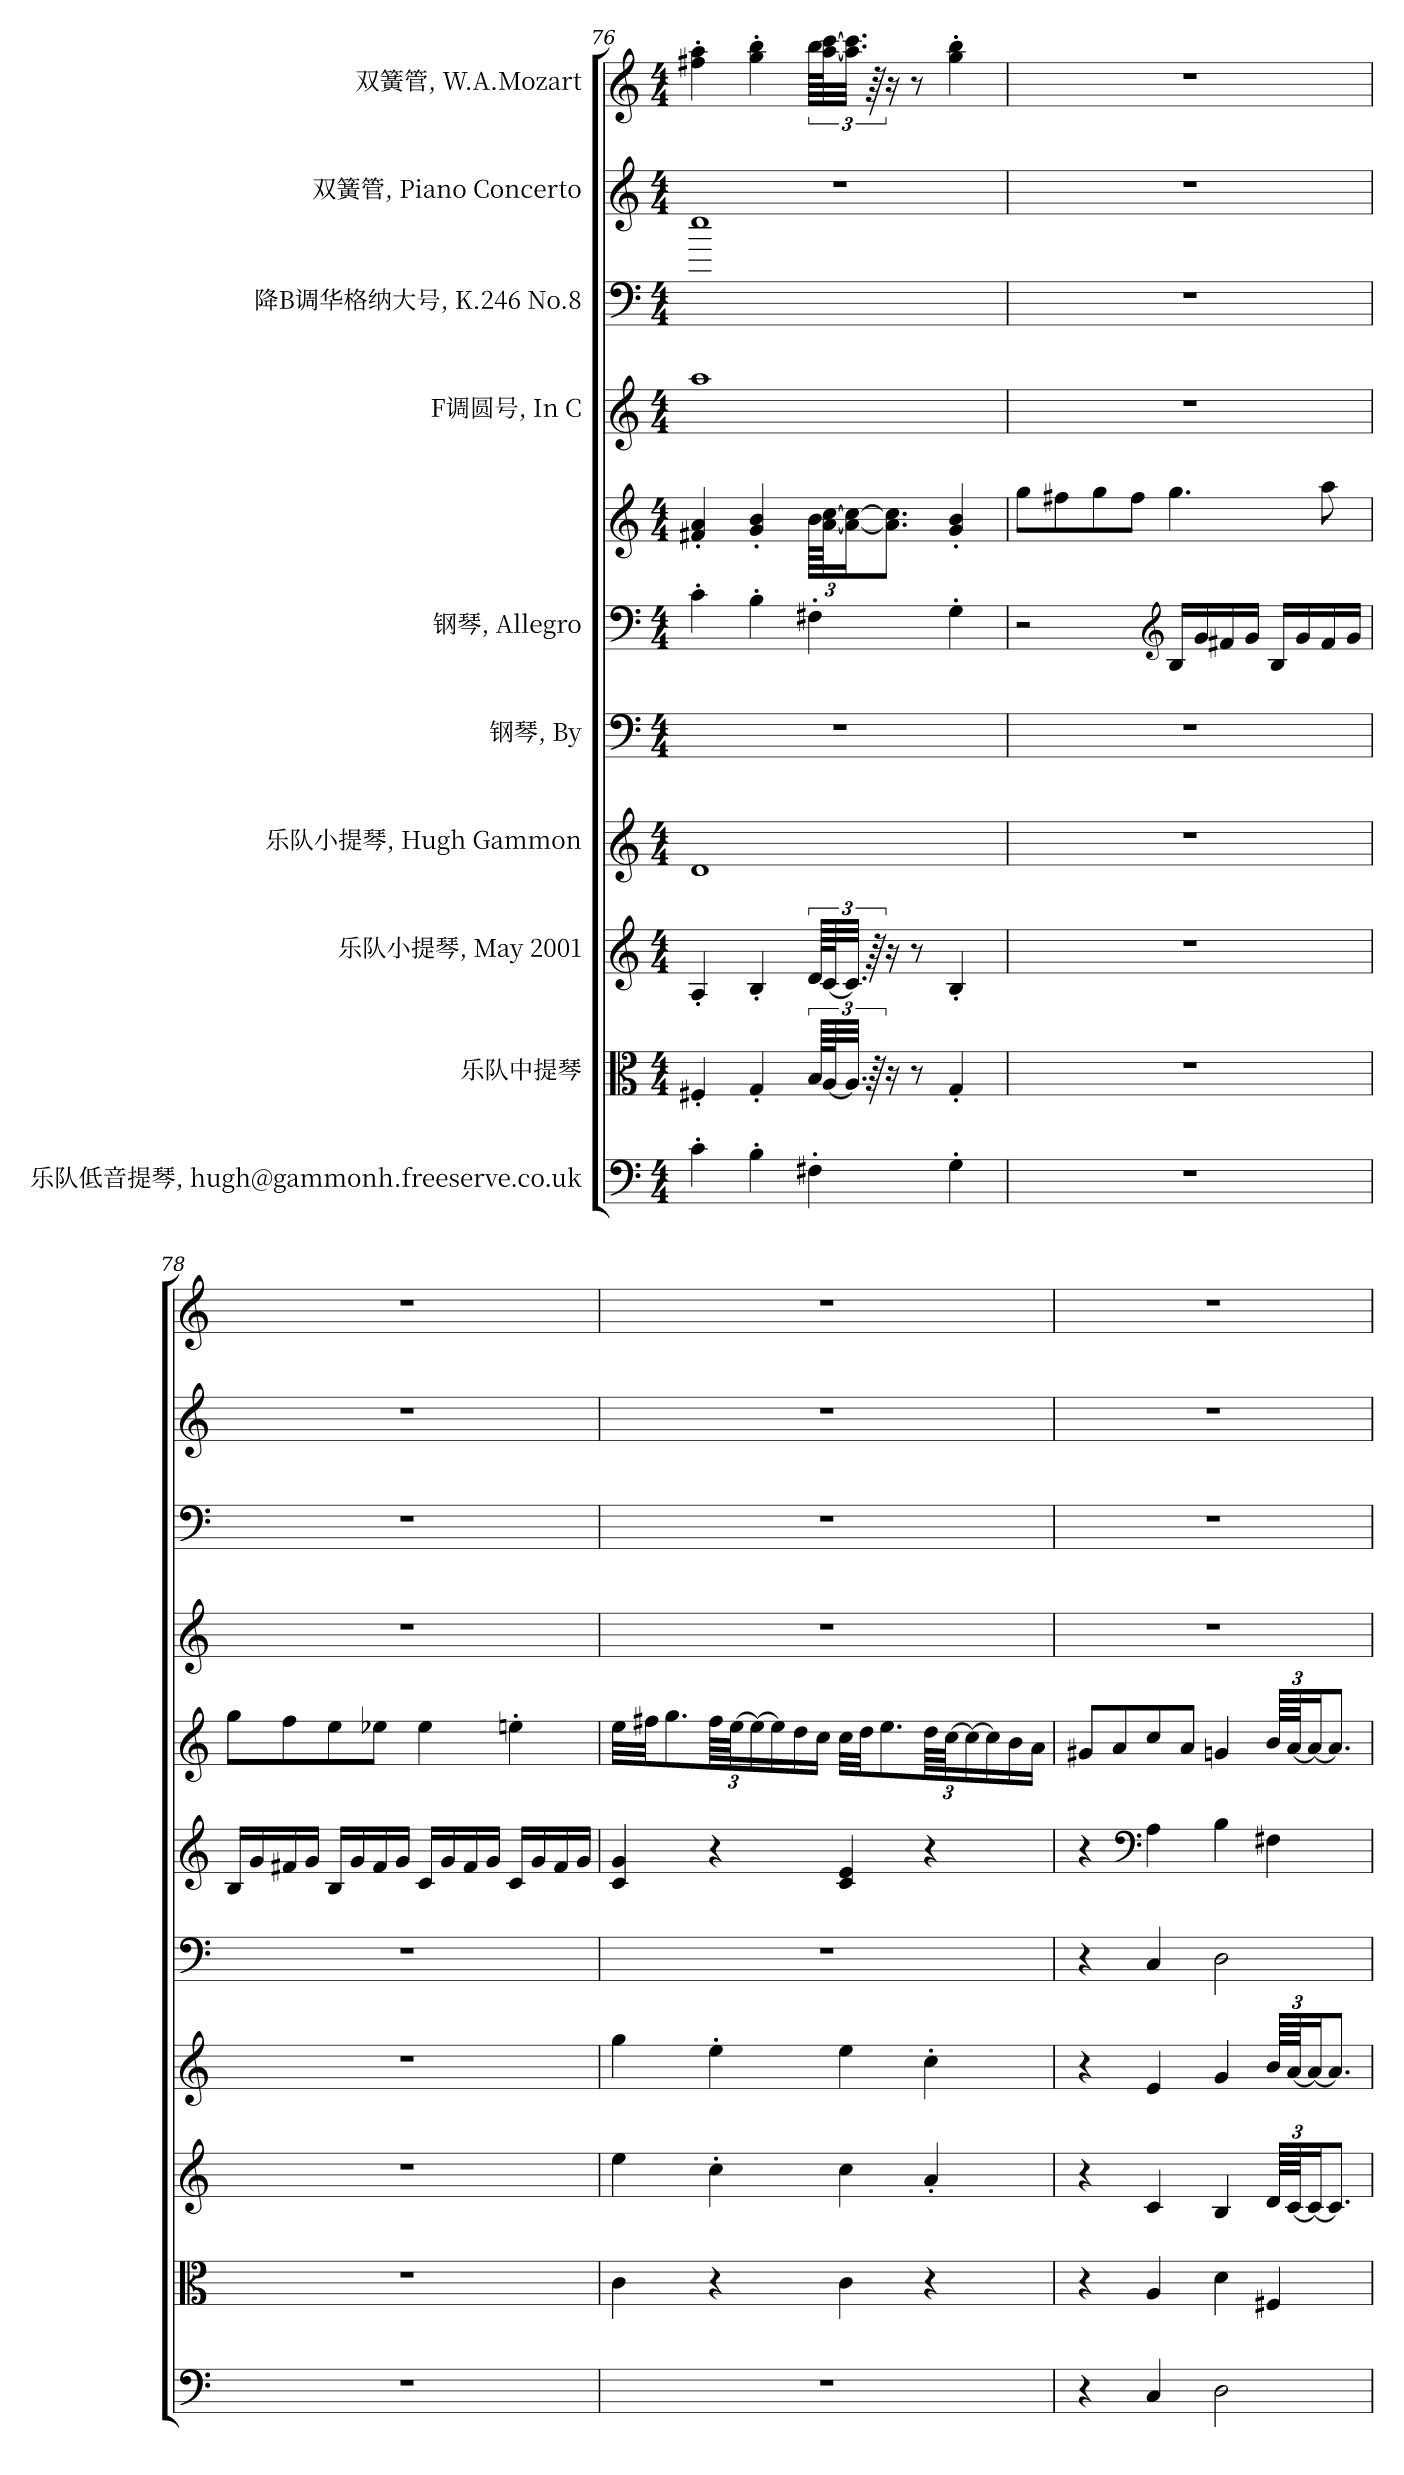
**kern	**kern	**kern	**kern	**kern	**kern	**kern	**kern	**kern	**kern	**kern
*part10	*part9	*part8	*part7	*part6	*part5	*part5	*part4	*part3	*part2	*part1
*staff11	*staff10	*staff9	*staff8	*staff7	*staff6	*staff5	*staff4	*staff3	*staff2	*staff1
*I"乐队低音提琴, hugh@gammonh.freeserve.co.uk	*I"乐队中提琴	*I"乐队小提琴, May 2001	*I"乐队小提琴, Hugh Gammon	*I"钢琴,       By	*I"钢琴, Allegro	*	*I"F调圆号, In C	*I"降B调华格纳大号, K.246 No.8	*I"双簧管, Piano Concerto	*I"双簧管, W.A.Mozart
*clefF4	*clefC3	*clefG2	*clefG2	*clefF4	*clefF4	*clefG2	*clefG2	*clefF4	*clefG2	*clefG2
*ITrd7c12	*	*	*	*	*	*	*ITrd4c7	*ITrd1c2	*	*
*k[]	*k[]	*k[]	*k[]	*k[]	*k[]	*k[]	*k[b-]	*k[b-e-]	*k[]	*k[]
*M4/4	*M4/4	*M4/4	*M4/4	*M4/4	*M4/4	*M4/4	*M4/4	*M4/4	*M4/4	*M4/4
=76	=76	=76	=76	=76	=76	=76	=76	=76	=76	=76
4C'\	4F#X'/	4A'/	1d	1r	4c'\	4f#X/' 4a/'	1dd	1dd	1r	4ff#X\' 4aa\'
4BB'\	4G'/	4B'/	.	.	4B'\	4g/' 4b/'	.	.	.	4gg\' 4bb\'
*	*	*	*	*	*	*Xbrackettup	*	*	*	*
4FF#X'\	96B/LLLL	96d/LLLL	.	.	4F#X'\	96b\LLLL	.	.	.	96bb\LLLL
.	[96A/J	[96c/J	.	.	.	[96a\ [96cc\JJ	.	.	.	[96aa\ [96ccc\J
.	48.A/JJJ]	48.c/JJJ]	.	.	.	24a\_ 24cc\_J	.	.	.	48.aa\] 48.ccc\]JJJ
.	96r	96r	.	.	.	.	.	.	.	96r
.	16r	16r	.	.	.	8.a\] 8.cc\]J	.	.	.	16r
.	8r	8r	.	.	.	.	.	.	.	8r
4GG'\	4G'/	4B'/	.	.	4G'\	4g/' 4b/'	.	.	.	4gg\' 4bb\'
=77	=77	=77	=77	=77	=77	=77	=77	=77	=77	=77
1r	1r	1r	1r	1r	2r	8gg\L	1r	1r	1r	1r
.	.	.	.	.	.	8ff#X\	.	.	.	.
.	.	.	.	.	.	8gg\	.	.	.	.
.	.	.	.	.	.	8ff#\J	.	.	.	.
*	*	*	*	*	*clefG2	*	*	*	*	*
.	.	.	.	.	16B/LL	4.gg\	.	.	.	.
.	.	.	.	.	16g/	.	.	.	.	.
.	.	.	.	.	16f#X/	.	.	.	.	.
.	.	.	.	.	16g/JJ	.	.	.	.	.
.	.	.	.	.	16B/LL	.	.	.	.	.
.	.	.	.	.	16g/	.	.	.	.	.
.	.	.	.	.	16f#/	8aa\	.	.	.	.
.	.	.	.	.	16g/JJ	.	.	.	.	.
!!LO:PB:g=z
=78	=78	=78	=78	=78	=78	=78	=78	=78	=78	=78
1r	1r	1r	1r	1r	16B/LL	8gg\L	1r	1r	1r	1r
.	.	.	.	.	16g/	.	.	.	.	.
.	.	.	.	.	16f#X/	8ff\	.	.	.	.
.	.	.	.	.	16g/JJ	.	.	.	.	.
.	.	.	.	.	16B/LL	8ee\	.	.	.	.
.	.	.	.	.	16g/	.	.	.	.	.
.	.	.	.	.	16f#/	8ee-X\J	.	.	.	.
.	.	.	.	.	16g/JJ	.	.	.	.	.
.	.	.	.	.	16c/LL	4ee-\	.	.	.	.
.	.	.	.	.	16g/	.	.	.	.	.
.	.	.	.	.	16f#/	.	.	.	.	.
.	.	.	.	.	16g/JJ	.	.	.	.	.
.	.	.	.	.	16c/LL	4een'\	.	.	.	.
.	.	.	.	.	16g/	.	.	.	.	.
.	.	.	.	.	16f#/	.	.	.	.	.
.	.	.	.	.	16g/JJ	.	.	.	.	.
=79	=79	=79	=79	=79	=79	=79	=79	=79	=79	=79
1r	4c\	4ee\	4gg\	1r	4c/ 4g/	32ee\LLL	1r	1r	1r	1r
.	.	.	.	.	.	32ff#X\JJ	.	.	.	.
.	.	.	.	.	.	8.gg\	.	.	.	.
.	4r	4cc'\	4ee'\	.	4r	96ff#\LLL	.	.	.	.
.	.	.	.	.	.	[96ee\JJ	.	.	.	.
.	.	.	.	.	.	24ee\_	.	.	.	.
.	.	.	.	.	.	16ee\]	.	.	.	.
.	.	.	.	.	.	16dd\	.	.	.	.
.	.	.	.	.	.	16cc\JJ	.	.	.	.
.	4c\	4cc\	4ee\	.	4c/ 4e/	32cc\LLL	.	.	.	.
.	.	.	.	.	.	32dd\JJ	.	.	.	.
.	.	.	.	.	.	8.ee\	.	.	.	.
.	4r	4a'/	4cc'\	.	4r	96dd\LLL	.	.	.	.
.	.	.	.	.	.	[96cc\JJ	.	.	.	.
.	.	.	.	.	.	24cc\_	.	.	.	.
.	.	.	.	.	.	16cc\]	.	.	.	.
.	.	.	.	.	.	16b\	.	.	.	.
.	.	.	.	.	.	16a\JJ	.	.	.	.
!!LO:PB:g=z
=80	=80	=80	=80	=80	=80	=80	=80	=80	=80	=80
4r	4r	4r	4r	4r	4r	8g#X/L	1r	1r	1r	1r
.	.	.	.	.	.	8a/	.	.	.	.
*	*	*	*	*	*clefF4	*	*	*	*	*
4CC/	4A/	4c/	4e/	4C/	4A\	8cc/	.	.	.	.
.	.	.	.	.	.	8a/J	.	.	.	.
2DD\	4d\	4B/	4g/	2D\	4B\	4gn/	.	.	.	.
*	*	*Xbrackettup	*Xbrackettup	*	*	*	*	*	*	*
.	4F#X/	96d/LLLL	96b/LLLL	.	4F#X\	96b/LLLL	.	.	.	.
.	.	[96c/JJ	[96a/JJ	.	.	[96a/JJ	.	.	.	.
.	.	24c/J_	24a/J_	.	.	24a/J_	.	.	.	.
.	.	8.c/J]	8.a/J]	.	.	8.a/J]	.	.	.	.
=	=	=	=	=	=	=	=	=	=	=
*-	*-	*-	*-	*-	*-	*-	*-	*-	*-	*-
